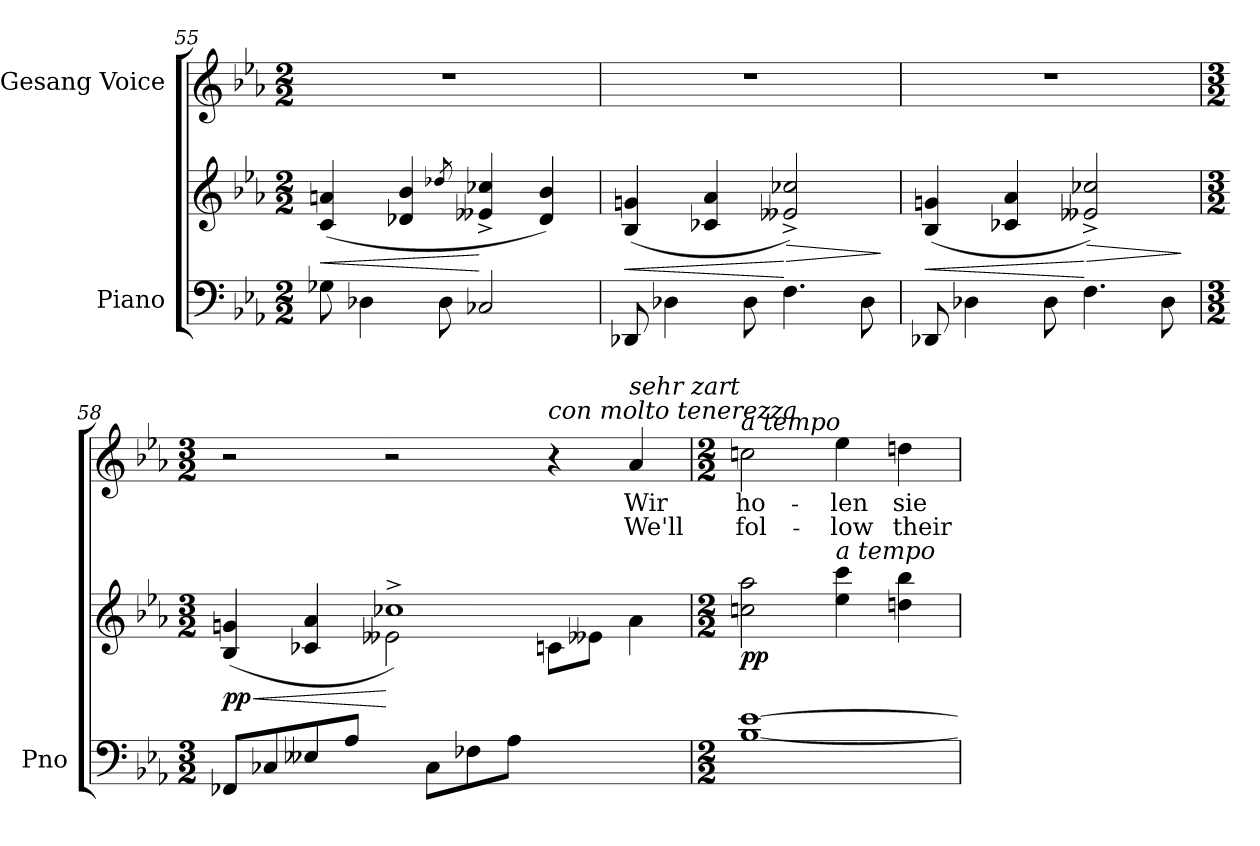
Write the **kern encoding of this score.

**kern	**kern	**dynam	**kern	**text	**text
*part2	*part2	*part2	*part1	*part1	*part1
*staff3	*staff2	*staff2/3	*staff1	*staff1	*staff1
*I"Piano	*	*	*I"Gesang Voice	*	*
*I'Pno	*	*	*	*	*
*clefF4	*clefG2	*	*clefG2	*	*
*k[b-e-a-]	*k[b-e-a-]	*	*k[b-e-a-]	*	*
*M2/2	*M2/2	*	*M2/2	*	*
=55	=55	=55	=55	=55	=55
!	!	!LO:HP:b	!	!	!
8G-X\	(4c/ 4an/	<	1r	.	.
4D-X\	.	.	.	.	.
.	4d-X/ 4b-/	.	.	.	.
8D-\	.	.	.	.	.
.	8qdd-X/	.	.	.	.
2C-X/	4e--X/^ 4cc-X/^	[	.	.	.
.	4d-/ 4b-/)	.	.	.	.
!!LO:PB:g=z
=56	=56	=56	=56	=56	=56
!	!	!LO:HP:b	!	!	!
8DD-X/	(4B-/ 4gn/	<	1r	.	.
4D-X\	.	.	.	.	.
.	4c-X/ 4a-/	.	.	.	.
8D-\	.	.	.	.	.
!	!	!LO:HP:n=1:b	!	!	!
4.F\	2e--X/^ 2cc-X/^)	[ >	.	.	.
8D-\	.	.	.	.	.
.	.	]	.	.	.
=57	=57	=57	=57	=57	=57
!	!	!LO:HP:b	!	!	!
8DD-X/	(4B-/ 4gn/	<	1r	.	.
4D-X\	.	.	.	.	.
.	4c-X/ 4a-/	.	.	.	.
8D-\	.	.	.	.	.
!	!	!LO:HP:n=1:b	!	!	!
4.F\	2e--X/^ 2cc-X/^)	[ >	.	.	.
8D-\	.	.	.	.	.
.	.	]	.	.	.
=58	=58	=58	=58	=58	=58
*M3/2	*M3/2	*	*M3/2	*	*
!	!LO:TX:a:i:t=poco rit.	!	!	!	!
!	!	!LO:HP:b	!	!	!
*	*^	*	*	*	*
*	*	*^	*	*	*	*
!	!	!	!	!LO:DY:n=1:b	!	!	!
(8FF-X/L	(4B-/ 4gn/	2ryy	1ryy	< pp	2r	.	.
8C-X/	.	.	.	.	.	.	.
8E--X/	4c-X/ 4a-/	.	.	.	.	.	.
8A-/J	.	.	.	.	.	.	.
8ryy	1cc-X^)	2e--X\	.	[	2r	.	.
8C-\L	.	.	.	.	.	.	.
8F-X\	.	.	.	.	.	.	.
8A-\J	.	.	.	.	.	.	.
!	!	!	!	!	!LO:TX:a:i:t=con molto tenerezza	!	!
2ryy	.	2ryy	8c\L	.	4r	.	.
.	.	.	8e--X\J	.	.	.	.
!	!	!	!	!	!LO:TX:a:i:t=sehr zart	!	!
!	!	!	!	!	!	!LO:LY:b	!LO:LY:b
.	.	.	4a-\)	.	4a-/	Wir	We'll
*	*v	*v	*v	*	*	*	*
=59	=59	=59	=59	=59	=59
*M2/2	*M2/2	*	*M2/2	*	*
*	*^	*	*	*	*
*	*	*^	*	*	*	*
!	!	!	!	!	!LO:TX:a:i:t=a tempo	!	!
!	!	!	!	!LO:DY:b	!	!LO:LY:b	!LO:LY:b
*	*v	*v	*v	*	*	*	*
[1B- [1e-	2ccn\ 2aa-\	pp	2ccn\	ho-	fol-
!	!LO:TX:a:i:t=a tempo	!	!	!	!
!	!	!	!	!LO:LY:b	!LO:LY:b
.	4ee-\ 4ccc\	.	4ee-\	-len	-low
!	!	!	!	!LO:LY:b	!LO:LY:b
.	4ddn\ 4bb-\	.	4ddn\	sie	their
=	=	=	=	=	=
*-	*-	*-	*-	*-	*-
